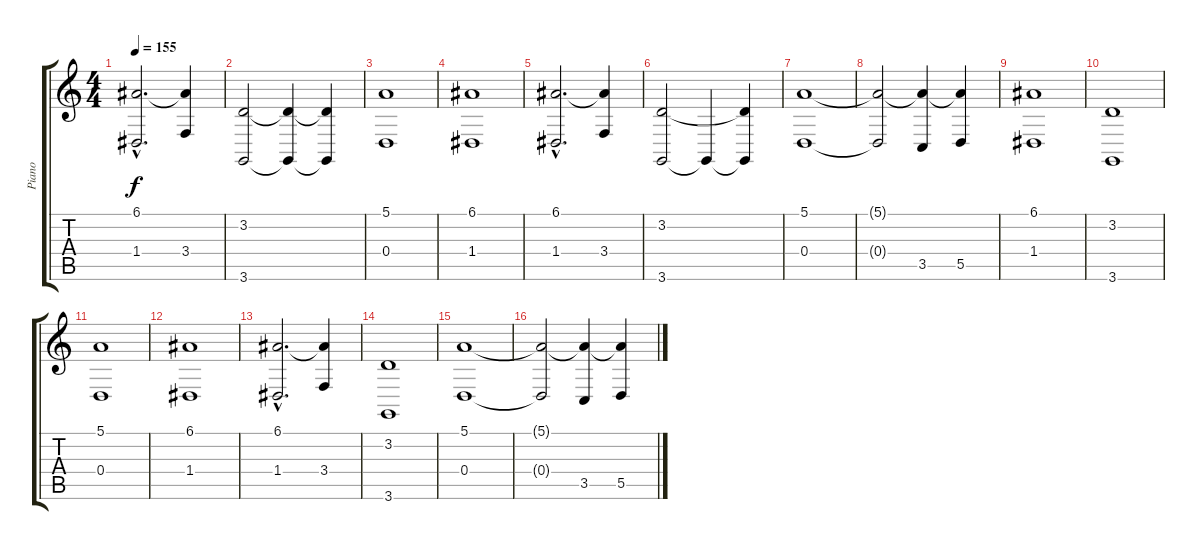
\track ("Piano" "Piano") {instrument brightacousticpiano}
\staff {score tabs}
\tuning (E4 B3 G3 D3 A2 E2) {hide}
\ts (4 4)
\tempo 155
\clef g2
\ks c
(6.1{hac} 1.4{hac}).2{d dy f} (6.1{t} 3.4).4 |
(3.2 3.6).2 (3.2{t} 3.6{t}).4 (3.2{t} 3.6{t}).4 |
(5.1 0.4).1 |
(6.1 1.4).1 |
(6.1{hac} 1.4{hac}).2{d} (6.1{t} 3.4).4 |
(3.2 3.6).2 3.6{t}.4 (3.2{t} 3.6{t}).4 |
(5.1 0.4).1 |
(5.1{t} 0.4{t}).2 (5.1{t} 3.5).4 (5.1{t} 5.5).4 |
(6.1 1.4).1 |
(3.2 3.6).1 |
(5.1 0.4).1 |
(6.1 1.4).1 |
(6.1{hac} 1.4{hac}).2{d} (6.1{t} 3.4).4 |
(3.2 3.6).1 |
(5.1 0.4).1 |
(5.1{t} 0.4{t}).2 (5.1{t} 3.5).4 (5.1{t} 5.5).4
